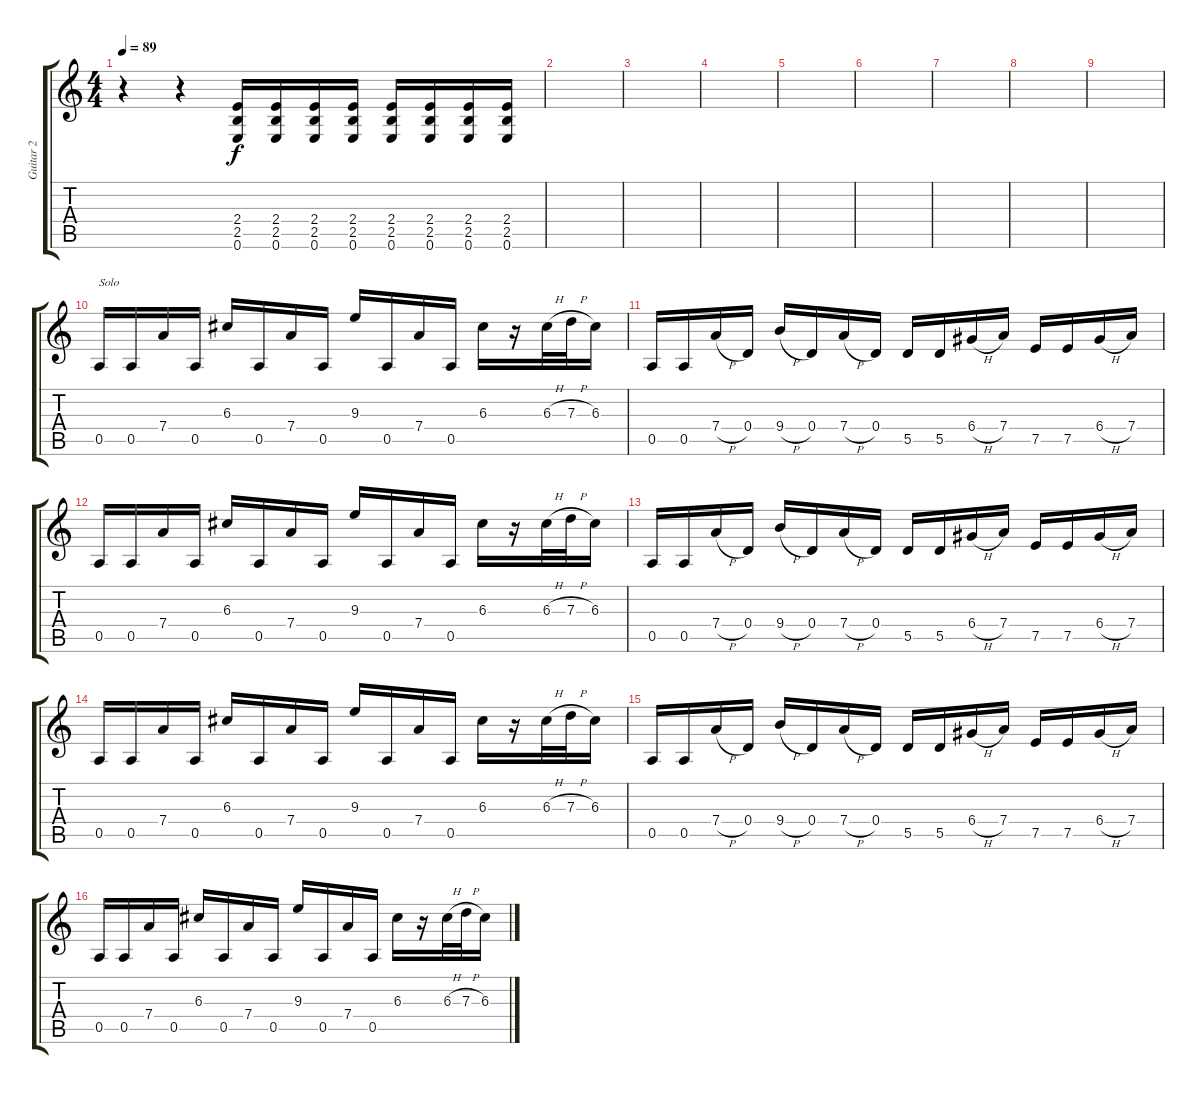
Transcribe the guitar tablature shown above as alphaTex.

\track ("Guitar 2" "Guitar 2") {instrument electricguitarmuted}
\staff {score tabs}
\tuning (E4 B3 G3 D3 A2 E2) {hide}
\ts (4 4)
\tempo 89
\clef g2
\ks c
r.4{dy f} r.4 (2.4 2.5 0.6).16 (2.4 2.5 0.6).16 (2.4 2.5 0.6).16 (2.4 2.5 0.6).16 (2.4 2.5 0.6).16 (2.4 2.5 0.6).16 (2.4 2.5 0.6).16 (2.4 2.5 0.6).16 |
|
|
|
|
|
|
|
|
0.5.16{txt "Solo"} 0.5.16 7.4.16 0.5.16 6.3.16 0.5.16 7.4.16 0.5.16 9.3.16 0.5.16 7.4.16 0.5.16 6.3.16 r.16 6.3{h}.32 7.3{h}.32 6.3.16 |
0.5.16 0.5.16 7.4{h}.16 0.4.16 9.4{h}.16 0.4.16 7.4{h}.16 0.4.16 5.5.16 5.5.16 6.4{h}.16 7.4.16 7.5.16 7.5.16 6.4{h}.16 7.4.16 |
0.5.16 0.5.16 7.4.16 0.5.16 6.3.16 0.5.16 7.4.16 0.5.16 9.3.16 0.5.16 7.4.16 0.5.16 6.3.16 r.16 6.3{h}.32 7.3{h}.32 6.3.16 |
0.5.16 0.5.16 7.4{h}.16 0.4.16 9.4{h}.16 0.4.16 7.4{h}.16 0.4.16 5.5.16 5.5.16 6.4{h}.16 7.4.16 7.5.16 7.5.16 6.4{h}.16 7.4.16 |
0.5.16 0.5.16 7.4.16 0.5.16 6.3.16 0.5.16 7.4.16 0.5.16 9.3.16 0.5.16 7.4.16 0.5.16 6.3.16 r.16 6.3{h}.32 7.3{h}.32 6.3.16 |
0.5.16 0.5.16 7.4{h}.16 0.4.16 9.4{h}.16 0.4.16 7.4{h}.16 0.4.16 5.5.16 5.5.16 6.4{h}.16 7.4.16 7.5.16 7.5.16 6.4{h}.16 7.4.16 |
0.5.16 0.5.16 7.4.16 0.5.16 6.3.16 0.5.16 7.4.16 0.5.16 9.3.16 0.5.16 7.4.16 0.5.16 6.3.16 r.16 6.3{h}.32 7.3{h}.32 6.3.16
